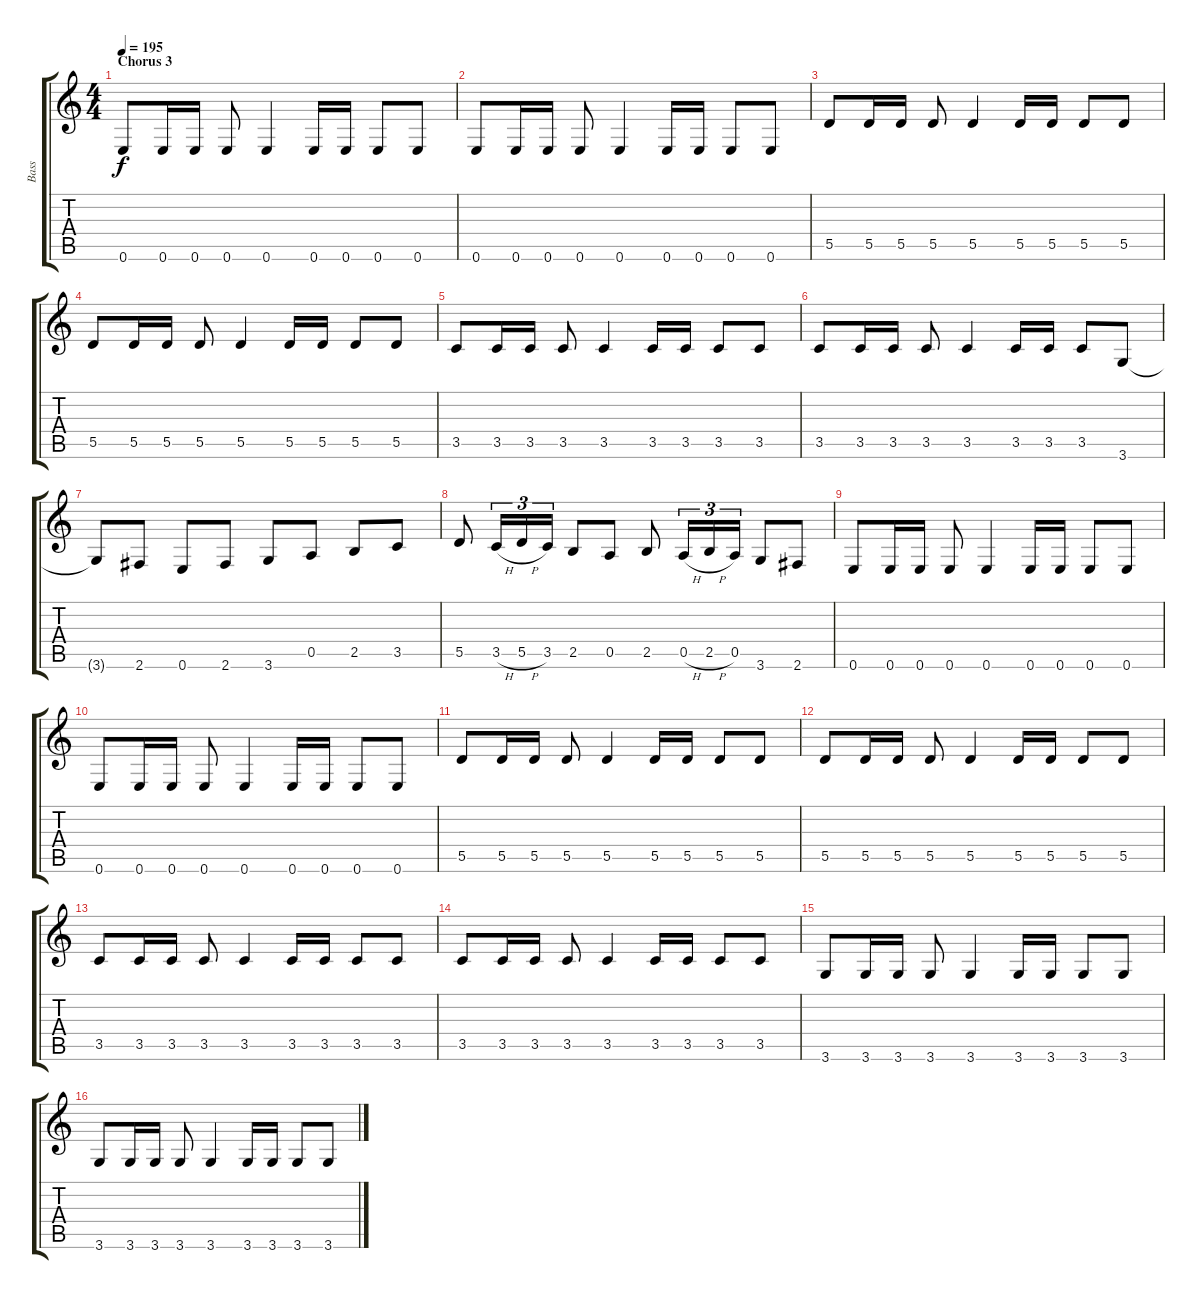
\track ("Bass" "Bass") {instrument electricbassfinger}
\staff {score tabs}
\tuning (E4 B3 G3 D3 A2 E2) {hide}
\ts (4 4)
\section ("" "Chorus 3")
\tempo 195
\clef g2
\ks c
0.6.8{dy f} 0.6.16 0.6.16 0.6.8 0.6.4 0.6.16 0.6.16 0.6.8 0.6.8 |
0.6.8 0.6.16 0.6.16 0.6.8 0.6.4 0.6.16 0.6.16 0.6.8 0.6.8 |
5.5.8 5.5.16 5.5.16 5.5.8 5.5.4 5.5.16 5.5.16 5.5.8 5.5.8 |
5.5.8 5.5.16 5.5.16 5.5.8 5.5.4 5.5.16 5.5.16 5.5.8 5.5.8 |
3.5.8 3.5.16 3.5.16 3.5.8 3.5.4 3.5.16 3.5.16 3.5.8 3.5.8 |
3.5.8 3.5.16 3.5.16 3.5.8 3.5.4 3.5.16 3.5.16 3.5.8 3.6.8 |
3.6{t}.8 2.6.8 0.6.8 2.6.8 3.6.8 0.5.8 2.5.8 3.5.8 |
5.5.8 3.5{h}.16{tu (3 2)} 5.5{h}.16{tu (3 2)} 3.5.16{tu (3 2)} 2.5.8 0.5.8 2.5.8 0.5{h}.16{tu (3 2)} 2.5{h}.16{tu (3 2)} 0.5.16{tu (3 2)} 3.6.8 2.6.8 |
0.6.8 0.6.16 0.6.16 0.6.8 0.6.4 0.6.16 0.6.16 0.6.8 0.6.8 |
0.6.8 0.6.16 0.6.16 0.6.8 0.6.4 0.6.16 0.6.16 0.6.8 0.6.8 |
5.5.8 5.5.16 5.5.16 5.5.8 5.5.4 5.5.16 5.5.16 5.5.8 5.5.8 |
5.5.8 5.5.16 5.5.16 5.5.8 5.5.4 5.5.16 5.5.16 5.5.8 5.5.8 |
3.5.8 3.5.16 3.5.16 3.5.8 3.5.4 3.5.16 3.5.16 3.5.8 3.5.8 |
3.5.8 3.5.16 3.5.16 3.5.8 3.5.4 3.5.16 3.5.16 3.5.8 3.5.8 |
3.6.8 3.6.16 3.6.16 3.6.8 3.6.4 3.6.16 3.6.16 3.6.8 3.6.8 |
3.6.8 3.6.16 3.6.16 3.6.8 3.6.4 3.6.16 3.6.16 3.6.8 3.6.8
